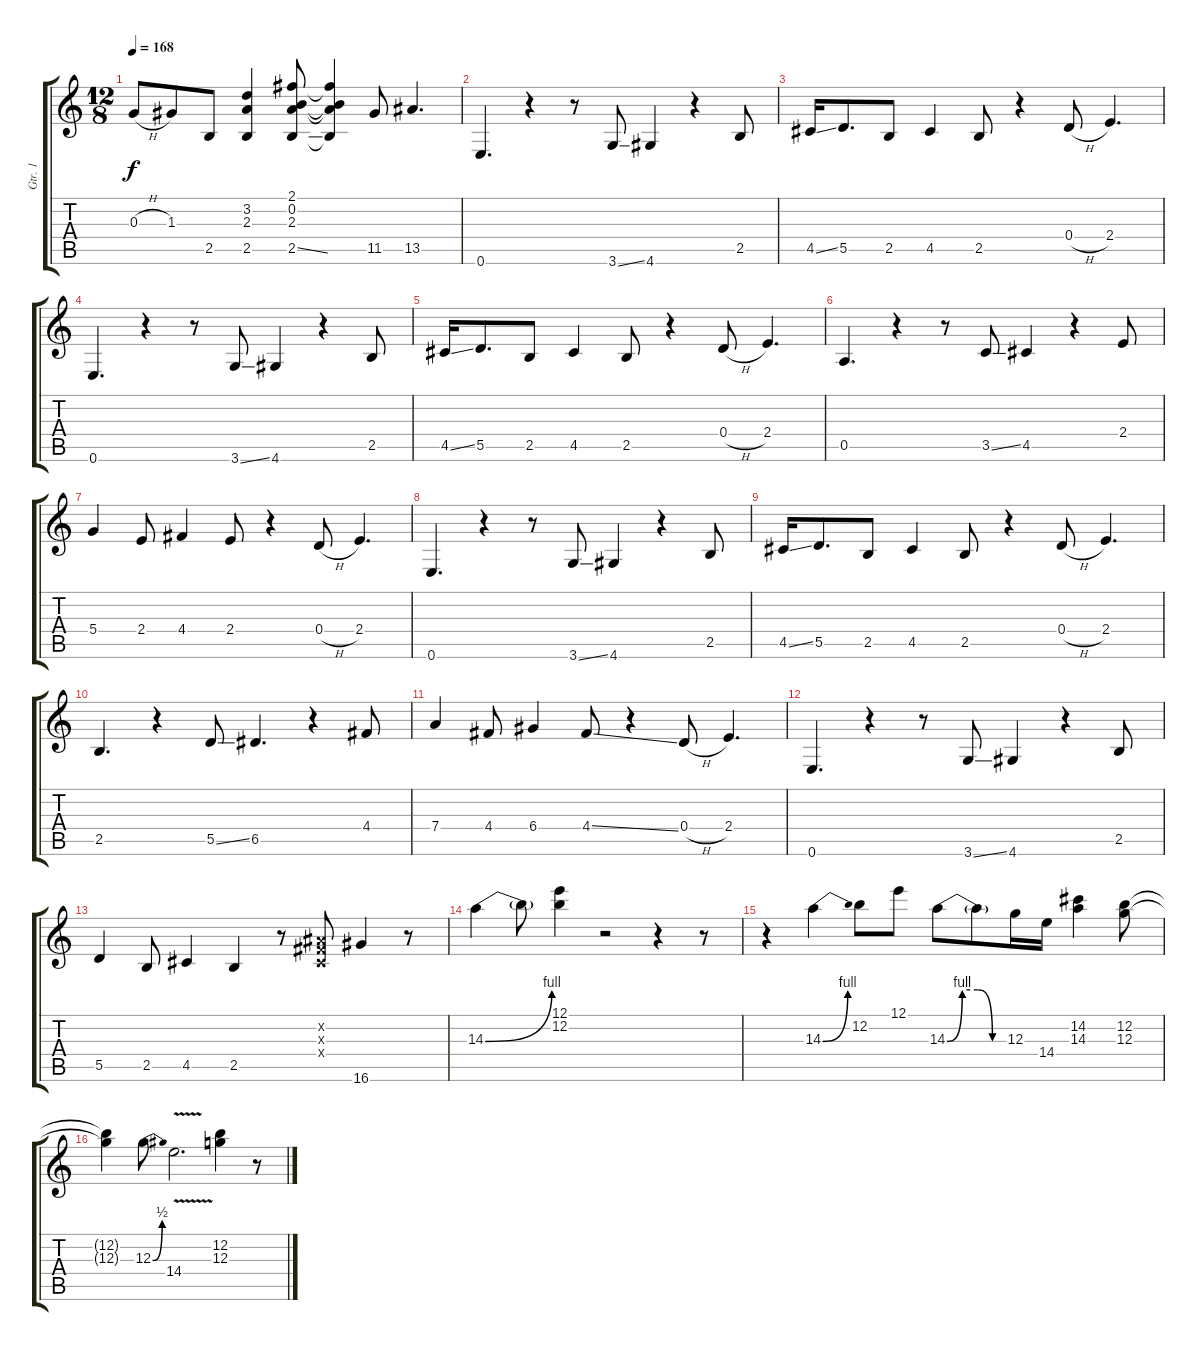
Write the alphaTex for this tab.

\track ("Gtr. 1" "Gtr. 1") {instrument overdrivenguitar}
\staff {score tabs}
\tuning (E4 B3 G3 D3 A2 E2) {hide}
\ts (12 8)
\tempo 168
\clef g2
\ks c
0.3{h}.8{dy f} 1.3.8 2.5.8 (3.2 2.3 2.5).4 (2.1 0.2 2.3 2.5{ss}).8 (2.1{t} 0.2{t} 2.3{t} 2.5{t}).4 11.5.8 13.5.4{d} |
0.6.4{d} r.4 r.8 3.6{ss}.8 4.6.4 r.4 2.5.8 |
4.5{ss}.16 5.5.8{d} 2.5.8 4.5.4 2.5.8 r.4 0.4{h}.8 2.4.4{d} |
0.6.4{d} r.4 r.8 3.6{ss}.8 4.6.4 r.4 2.5.8 |
4.5{ss}.16 5.5.8{d} 2.5.8 4.5.4 2.5.8 r.4 0.4{h}.8 2.4.4{d} |
0.5.4{d} r.4 r.8 3.5{ss}.8 4.5.4 r.4 2.4.8 |
5.4.4 2.4.8 4.4.4 2.4.8 r.4 0.4{h}.8 2.4.4{d} |
0.6.4{d} r.4 r.8 3.6{ss}.8 4.6.4 r.4 2.5.8 |
4.5{ss}.16 5.5.8{d} 2.5.8 4.5.4 2.5.8 r.4 0.4{h}.8 2.4.4{d} |
2.5.4{d} r.4 5.5{ss}.8 6.5.4{d} r.4 4.4.8 |
7.4.4 4.4.8 6.4.4 4.4{ss}.8 r.4 0.4{h}.8 2.4.4{d} |
0.6.4{d} r.4 r.8 3.6{ss}.8 4.6.4 r.4 2.5.8 |
5.5.4 2.5.8 4.5.4 2.5.4 r.8 (-1.2{x} -1.3{x} -1.4{x}).8 16.6.4 r.8 |
14.3{be (bend 0 0 60 4)}.4 14.3{t}.8 (12.1 12.2).4 r.2 r.4 r.8 |
r.4 14.3{be (bend 0 0 60 4)}.4 12.2.8 12.1.8 14.3{be (custom 0 0 15 4 30 4 45 0 60 0)}.8 14.3{t}.8 12.3.16 14.4.16 (14.2 14.3).4 (12.2 12.3).8 |
(12.2{t} 12.3{t}).4 12.3{be (bend 0 0 60 2)}.8 14.4{v}.2{d} (12.2 12.3).4 r.8
